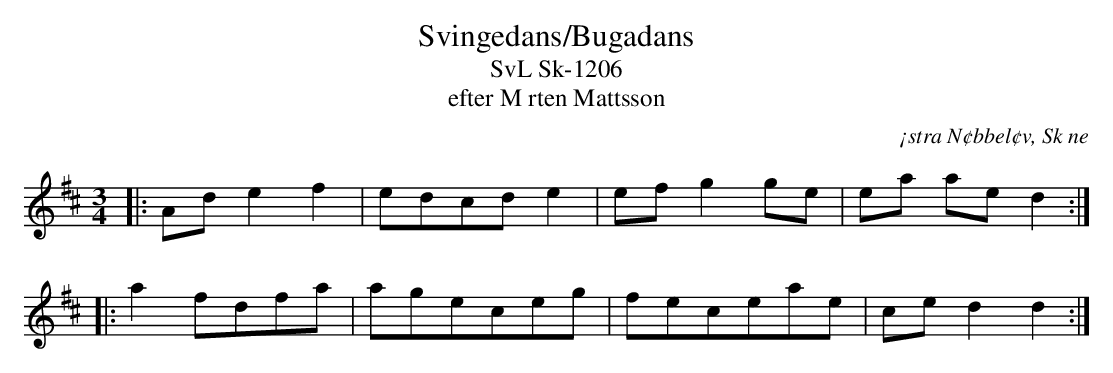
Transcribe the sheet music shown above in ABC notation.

X:1
T:Svingedans/Bugadans
T:SvL Sk-1206
T:efter M rten Mattsson
O:¡stra N¢bbel¢v, Sk ne
M:3/4
L:1/8
Q:1/4=108
K:D
|: Ad e2 f2 | edcd e2 | ef g2 ge | ea ae d2 :|
|: a2 fdfa | ageceg | feceae | ce d2 d2 :|
